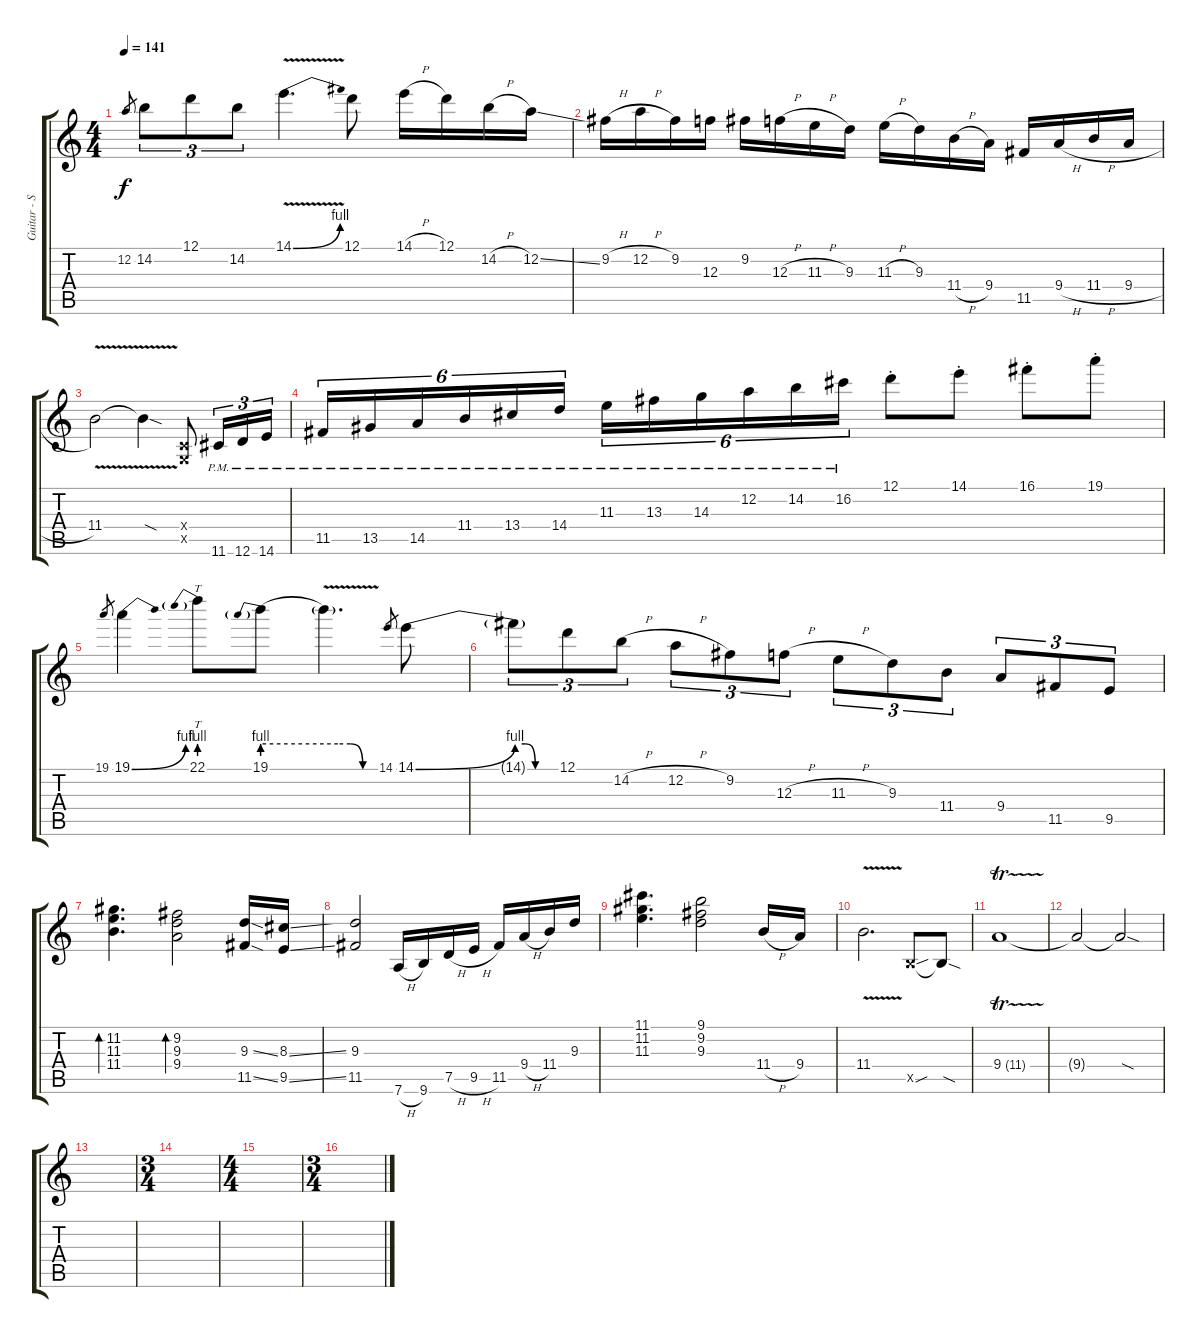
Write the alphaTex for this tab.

\track ("Guitar - Solo" "Guitar - S") {instrument distortionguitar}
\staff {score tabs}
\tuning (D4 A3 F3 C3 G2 D2) {hide}
\ts (4 4)
\tempo 141
\clef g2
\ks c
12.2.8{gr dy f} 14.2.8{tu (3 2)} 12.1.8{tu (3 2)} 14.2.8{tu (3 2)} 14.1{be (bend 0 0 60 4) v}.4{d} 12.1.8 14.1{h}.16 12.1.16 14.2{h}.16 12.2{ss}.16 |
9.2{h}.16 12.2{h}.16 9.2.16 12.3.16 9.2.16 12.3{h}.16 11.3{h}.16 9.3.16 11.3{h}.16 9.3.16 11.4{h}.16 9.4.16 11.5.16 9.4{h}.16 11.4{h}.16 9.4{h}.16 |
11.4{v}.2 11.4{sod t}.4 (0.4{x} 0.5{x}).8 11.6{pm}.16{tu (3 2)} 12.6{pm}.16{tu (3 2)} 14.6{pm}.16{tu (3 2)} |
11.5{pm}.16{tu (6 4)} 13.5{pm}.16{tu (6 4)} 14.5{pm}.16{tu (6 4)} 11.4{pm}.16{tu (6 4)} 13.4{pm}.16{tu (6 4)} 14.4{pm}.16{tu (6 4)} 11.3{pm}.16{tu (6 4)} 13.3{pm}.16{tu (6 4)} 14.3{pm}.16{tu (6 4)} 12.2{pm}.16{tu (6 4)} 14.2{pm}.16{tu (6 4)} 16.2{pm}.16{tu (6 4)} 12.1{st}.8 14.1{st}.8 16.1{st}.8 19.1{st}.8 |
19.1.8{gr} 19.1{be (bend 0 0 60 4)}.4 22.1{be (prebend 0 4 60 4)}.8{tt} 19.1{be (prebend 0 4 60 4)}.8 19.1{be (custom 0 4 15 4 30 4 45 0 60 0) v t}.4{d} 14.1.8{gr} 14.1{be (bend 0 0 60 4)}.8 |
14.1{be (custom 0 4 15 4 30 0 60 0) t}.8{tu (3 2)} 12.1.8{tu (3 2)} 14.2{h}.8{tu (3 2)} 12.2{h}.8{tu (3 2)} 9.2.8{tu (3 2)} 12.3{h}.8{tu (3 2)} 11.3{h}.8{tu (3 2)} 9.3.8{tu (3 2)} 11.4.8{tu (3 2)} 9.4.8{tu (3 2)} 11.5.8{tu (3 2)} 9.5.8{tu (3 2)} |
(11.2 11.3 11.4).4{d bd 60} (9.2 9.3 9.4).2{bd 60} (9.3{ss} 11.5{ss}).16 (8.3{ss} 9.5{ss}).16 |
(9.3 11.5).2 7.6{h}.16 9.6.16 7.5{h}.16 9.5{h}.16 11.5.16 9.4{h}.16 11.4.16 9.3.16 |
(11.1 11.2 11.3).4{d} (9.1 9.2 9.3).2 11.4{h}.16 9.4.16 |
11.4{v}.2{d} 4.5{sou x}.8 4.5{sod t}.8 |
9.4{tr (11 16)}.1 |
9.4{t}.2 9.4{sod t}.2 |
|
\ts (3 4)
|
\ts (4 4)
|
\ts (3 4)
